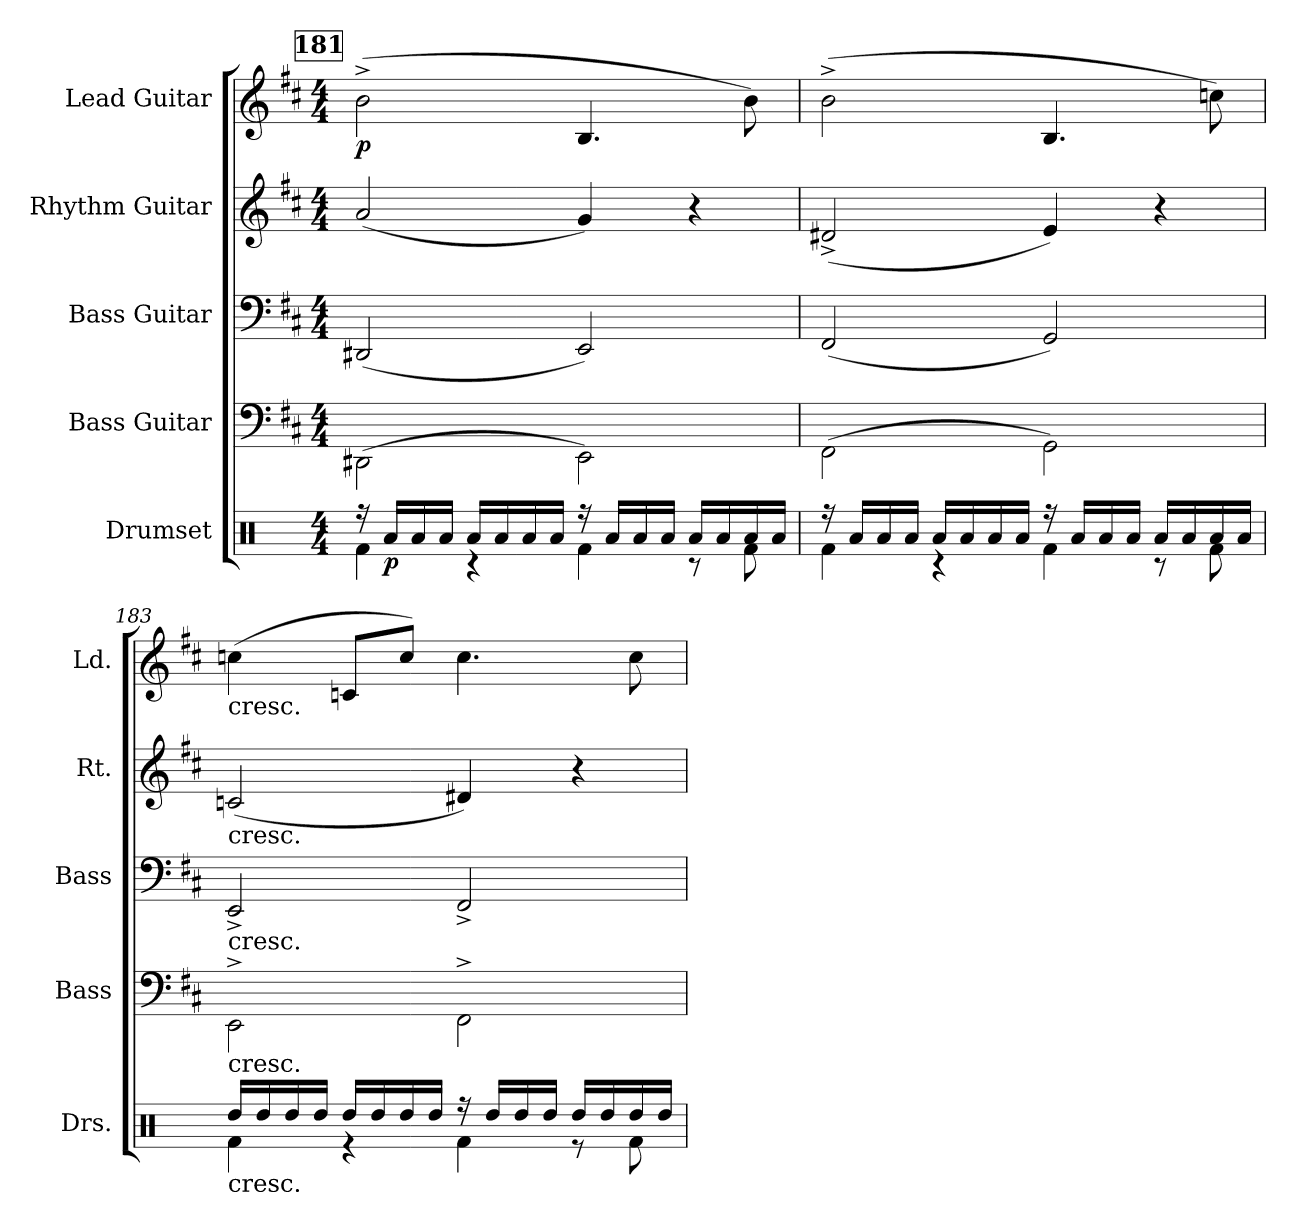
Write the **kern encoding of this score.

**kern	**dynam	**kern	**kern	**kern	**kern	**dynam
*part5	*part5	*part4	*part3	*part2	*part1	*part1
*staff5	*staff5	*staff4	*staff3	*staff2	*staff1	*staff1
*I"Drumset	*	*I"Bass Guitar	*I"Bass Guitar	*I"Rhythm Guitar	*I"Lead Guitar	*
*I'Drs.	*	*I'Bass	*I'Bass	*I'Rt.	*I'Ld.	*
*clefX	*	*	*clefF4	*clefG2	*clefG2	*
*k[]	*	*k[f#c#]	*k[f#c#]	*k[f#c#]	*k[f#c#]	*
*M4/4	*	*M4/4	*M4/4	*M4/4	*M4/4	*
!!LO:REH:place=s1:a:B:fs=14:t=181
=181	=181	=181	=181	=181	=181	=181
*^	*	*	*	*	*	*
!	!	!	!	!	!	!	!LO:DY:b
16r	4Rf\	.	(2DD#X\	(2DD#X/	(2a/	(2b^\	p
!	!	!LO:DY:b	!	!	!	!	!
16Ra/LL	.	p	.	.	.	.	.
16Ra/	.	.	.	.	.	.	.
16Ra/JJ	.	.	.	.	.	.	.
16Ra/LL	4r	.	.	.	.	.	.
16Ra/	.	.	.	.	.	.	.
16Ra/	.	.	.	.	.	.	.
16Ra/JJ	.	.	.	.	.	.	.
16r	4Rf\	.	2EE\)	2EE/)	4g/)	4.B/	.
16Ra/LL	.	.	.	.	.	.	.
16Ra/	.	.	.	.	.	.	.
16Ra/JJ	.	.	.	.	.	.	.
16Ra/LL	8r	.	.	.	4r	.	.
16Ra/	.	.	.	.	.	.	.
16Ra/	8Rf\	.	.	.	.	8b\)	.
16Ra/JJ	.	.	.	.	.	.	.
=182	=182	=182	=182	=182	=182	=182	=182
16r	4Rf\	.	(2FF#\	(2FF#/	(2d#X^/	(2b^\	.
16Ra/LL	.	.	.	.	.	.	.
16Ra/	.	.	.	.	.	.	.
16Ra/JJ	.	.	.	.	.	.	.
16Ra/LL	4r	.	.	.	.	.	.
16Ra/	.	.	.	.	.	.	.
16Ra/	.	.	.	.	.	.	.
16Ra/JJ	.	.	.	.	.	.	.
16r	4Rf\	.	2GG\)	2GG/)	4e/)	4.B/	.
16Ra/LL	.	.	.	.	.	.	.
16Ra/	.	.	.	.	.	.	.
16Ra/JJ	.	.	.	.	.	.	.
16Ra/LL	8r	.	.	.	4r	.	.
16Ra/	.	.	.	.	.	.	.
16Ra/	8Rf\	.	.	.	.	8ccn\)	.
16Ra/JJ	.	.	.	.	.	.	.
!!LO:PB:g=z
=183	=183	=183	=183	=183	=183	=183	=183
!	!	!	!	!	!	!LO:TX:b:t=cresc.	!
!	!	!	!	!	!LO:TX:b:t=cresc.	!	!
!	!	!	!	!LO:TX:b:t=cresc.	!	!	!
!	!	!	!LO:TX:b:t=cresc.	!	!	!	!
!LO:TX:b:t=cresc.	!	!	!	!	!	!	!
16Rdd/LL	4Rf\	.	2EE^\	2EE^/	(2cn/	(4ccn\	.
16Rdd/	.	.	.	.	.	.	.
16Rdd/	.	.	.	.	.	.	.
16Rdd/JJ	.	.	.	.	.	.	.
16Rdd/LL	4r	.	.	.	.	8cn/L	.
16Rdd/	.	.	.	.	.	.	.
16Rdd/	.	.	.	.	.	8cc/J)	.
16Rdd/JJ	.	.	.	.	.	.	.
16r	4Rf\	.	2FF#^\	2FF#^/	4d#X/)	4.cc\	.
16Rdd/LL	.	.	.	.	.	.	.
16Rdd/	.	.	.	.	.	.	.
16Rdd/JJ	.	.	.	.	.	.	.
16Rdd/LL	8r	.	.	.	4r	.	.
16Rdd/	.	.	.	.	.	.	.
16Rdd/	8Rf\	.	.	.	.	8cc\	.
16Rdd/JJ	.	.	.	.	.	.	.
*v	*v	*	*	*	*	*	*
=	=	=	=	=	=	=
*-	*-	*-	*-	*-	*-	*-
